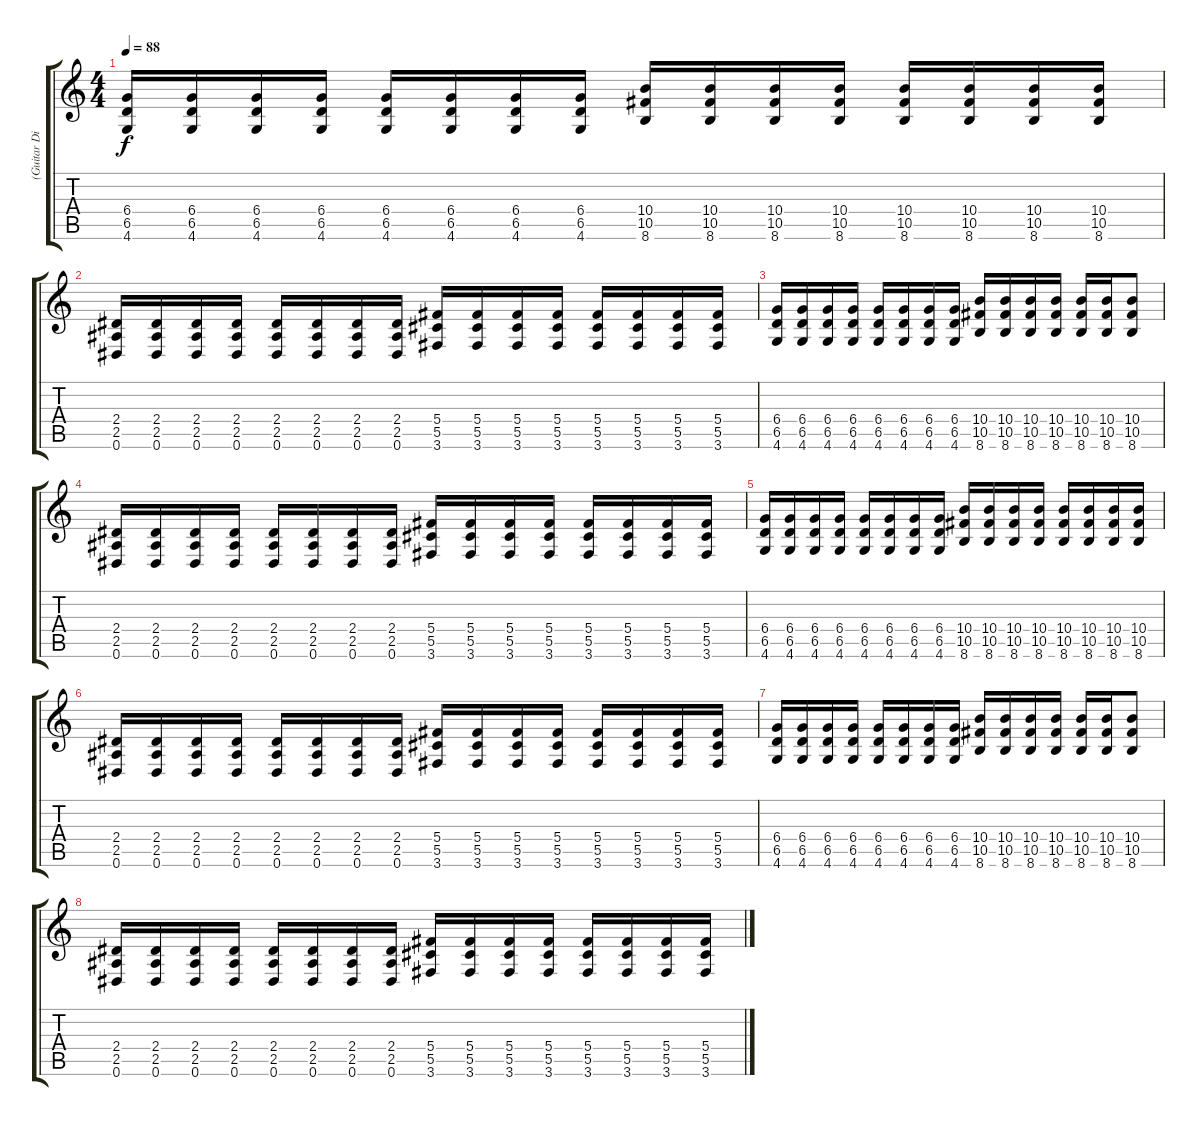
\track ("(Guitar Disto)" "(Guitar Di") {instrument overdrivenguitar}
\staff {score tabs}
\tuning (Eb4 Bb3 Gb3 Db3 Ab2 Eb2) {hide}
\ts (4 4)
\tempo 88
\clef g2
\ks c
(6.4 6.5 4.6).16{dy f} (6.4 6.5 4.6).16 (6.4 6.5 4.6).16 (6.4 6.5 4.6).16 (6.4 6.5 4.6).16 (6.4 6.5 4.6).16 (6.4 6.5 4.6).16 (6.4 6.5 4.6).16 (10.4 10.5 8.6).16 (10.4 10.5 8.6).16 (10.4 10.5 8.6).16 (10.4 10.5 8.6).16 (10.4 10.5 8.6).16 (10.4 10.5 8.6).16 (10.4 10.5 8.6).16 (10.4 10.5 8.6).16 |
(2.4 2.5 0.6).16 (2.4 2.5 0.6).16 (2.4 2.5 0.6).16 (2.4 2.5 0.6).16 (2.4 2.5 0.6).16 (2.4 2.5 0.6).16 (2.4 2.5 0.6).16 (2.4 2.5 0.6).16 (5.4 5.5 3.6).16 (5.4 5.5 3.6).16 (5.4 5.5 3.6).16 (5.4 5.5 3.6).16 (5.4 5.5 3.6).16 (5.4 5.5 3.6).16 (5.4 5.5 3.6).16 (5.4 5.5 3.6).16 |
(6.4 6.5 4.6).16 (6.4 6.5 4.6).16 (6.4 6.5 4.6).16 (6.4 6.5 4.6).16 (6.4 6.5 4.6).16 (6.4 6.5 4.6).16 (6.4 6.5 4.6).16 (6.4 6.5 4.6).16 (10.4 10.5 8.6).16 (10.4 10.5 8.6).16 (10.4 10.5 8.6).16 (10.4 10.5 8.6).16 (10.4 10.5 8.6).16 (10.4 10.5 8.6).16 (10.4 10.5 8.6).8 |
(2.4 2.5 0.6).16 (2.4 2.5 0.6).16 (2.4 2.5 0.6).16 (2.4 2.5 0.6).16 (2.4 2.5 0.6).16 (2.4 2.5 0.6).16 (2.4 2.5 0.6).16 (2.4 2.5 0.6).16 (5.4 5.5 3.6).16 (5.4 5.5 3.6).16 (5.4 5.5 3.6).16 (5.4 5.5 3.6).16 (5.4 5.5 3.6).16 (5.4 5.5 3.6).16 (5.4 5.5 3.6).16 (5.4 5.5 3.6).16 |
(6.4 6.5 4.6).16 (6.4 6.5 4.6).16 (6.4 6.5 4.6).16 (6.4 6.5 4.6).16 (6.4 6.5 4.6).16 (6.4 6.5 4.6).16 (6.4 6.5 4.6).16 (6.4 6.5 4.6).16 (10.4 10.5 8.6).16 (10.4 10.5 8.6).16 (10.4 10.5 8.6).16 (10.4 10.5 8.6).16 (10.4 10.5 8.6).16 (10.4 10.5 8.6).16 (10.4 10.5 8.6).16 (10.4 10.5 8.6).16 |
(2.4 2.5 0.6).16 (2.4 2.5 0.6).16 (2.4 2.5 0.6).16 (2.4 2.5 0.6).16 (2.4 2.5 0.6).16 (2.4 2.5 0.6).16 (2.4 2.5 0.6).16 (2.4 2.5 0.6).16 (5.4 5.5 3.6).16 (5.4 5.5 3.6).16 (5.4 5.5 3.6).16 (5.4 5.5 3.6).16 (5.4 5.5 3.6).16 (5.4 5.5 3.6).16 (5.4 5.5 3.6).16 (5.4 5.5 3.6).16 |
(6.4 6.5 4.6).16 (6.4 6.5 4.6).16 (6.4 6.5 4.6).16 (6.4 6.5 4.6).16 (6.4 6.5 4.6).16 (6.4 6.5 4.6).16 (6.4 6.5 4.6).16 (6.4 6.5 4.6).16 (10.4 10.5 8.6).16 (10.4 10.5 8.6).16 (10.4 10.5 8.6).16 (10.4 10.5 8.6).16 (10.4 10.5 8.6).16 (10.4 10.5 8.6).16 (10.4 10.5 8.6).8 |
(2.4 2.5 0.6).16 (2.4 2.5 0.6).16 (2.4 2.5 0.6).16 (2.4 2.5 0.6).16 (2.4 2.5 0.6).16 (2.4 2.5 0.6).16 (2.4 2.5 0.6).16 (2.4 2.5 0.6).16 (5.4 5.5 3.6).16 (5.4 5.5 3.6).16 (5.4 5.5 3.6).16 (5.4 5.5 3.6).16 (5.4 5.5 3.6).16 (5.4 5.5 3.6).16 (5.4 5.5 3.6).16 (5.4 5.5 3.6).16
